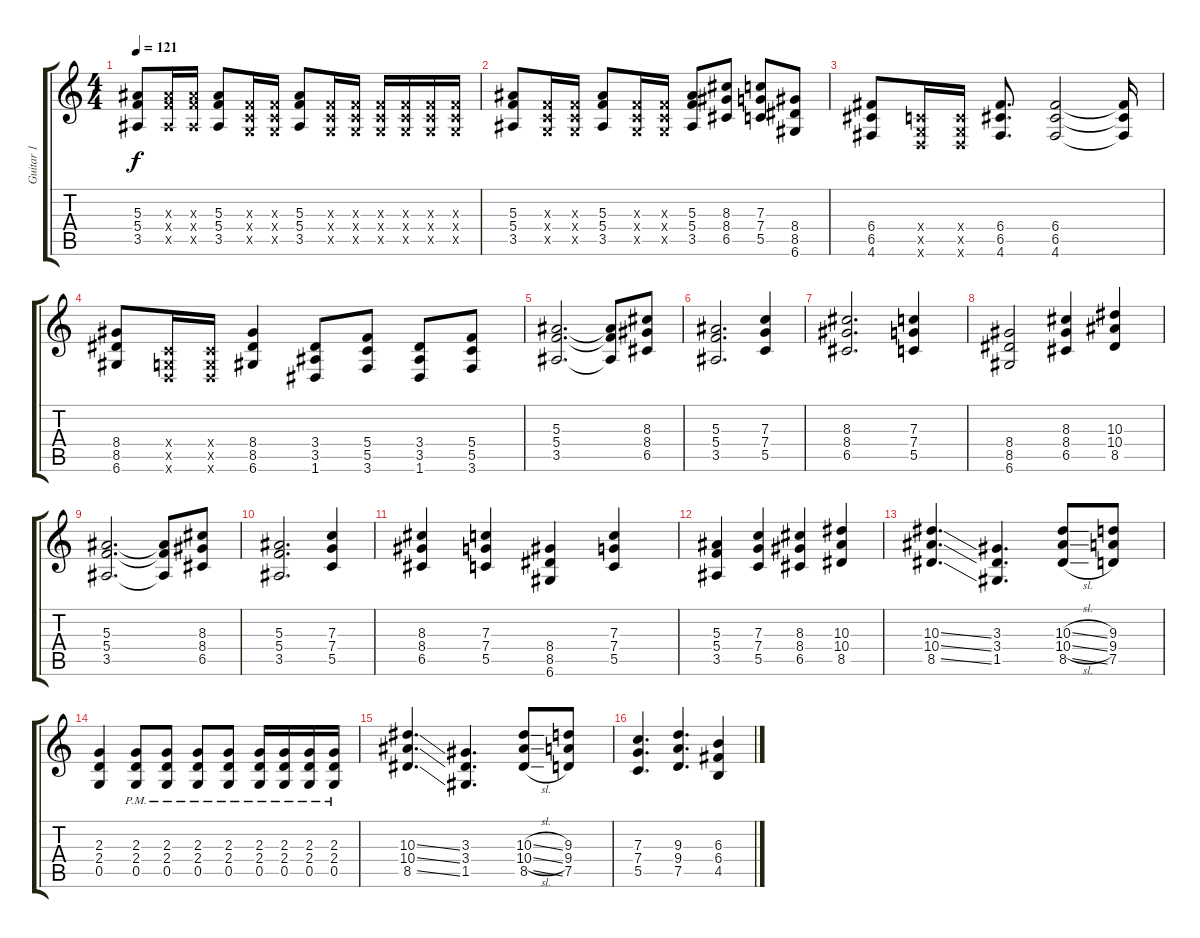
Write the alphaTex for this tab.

\track ("Guitar 1" "Guitar 1") {instrument distortionguitar}
\staff {score tabs}
\tuning (D4 A3 F3 C3 G2 D2) {hide}
\ts (4 4)
\tempo 121
\clef g2
\ks c
(5.3 5.4 3.5).8{dy f} (5.3{x} 5.4{x} 3.5{x}).16 (5.3{x} 5.4{x} 3.5{x}).16 (5.3 5.4 3.5).8 (0.3{x} 0.4{x} 0.5{x}).16 (0.3{x} 0.4{x} 0.5{x}).16 (5.3 5.4 3.5).8 (0.3{x} 0.4{x} 0.5{x}).16 (0.3{x} 0.4{x} 0.5{x}).16 (0.3{x} 0.4{x} 0.5{x}).16 (0.3{x} 0.4{x} 0.5{x}).16 (0.3{x} 0.4{x} 0.5{x}).16 (0.3{x} 0.4{x} 0.5{x}).16 |
(5.3 5.4 3.5).8 (0.3{x} 0.4{x} 0.5{x}).16 (0.3{x} 0.4{x} 0.5{x}).16 (5.3 5.4 3.5).8 (0.3{x} 0.4{x} 0.5{x}).16 (0.3{x} 0.4{x} 0.5{x}).16 (5.3 5.4 3.5).8 (8.3 8.4 6.5).8 (7.3 7.4 5.5).8 (8.4 8.5 6.6).8 |
(6.4 6.5 4.6).8 (0.4{x} 0.5{x} 0.6{x}).16 (0.4{x} 0.5{x} 0.6{x}).16 (6.4 6.5 4.6).8{d} (6.4 6.5 4.6).2 (6.4{t} 6.5{t} 4.6{t}).16 |
(8.4 8.5 6.6).8 (0.4{x} 0.5{x} 0.6{x}).16 (0.4{x} 0.5{x} 0.6{x}).16 (8.4 8.5 6.6).4 (3.4 3.5 1.6).8 (5.4 5.5 3.6).8 (3.4 3.5 1.6).8 (5.4 5.5 3.6).8 |
(5.3 5.4 3.5).2{d} (5.3{t} 5.4{t} 3.5{t}).8 (8.3 8.4 6.5).8 |
(5.3 5.4 3.5).2{d} (7.3 7.4 5.5).4 |
(8.3 8.4 6.5).2{d} (7.3 7.4 5.5).4 |
(8.4 8.5 6.6).2 (8.3 8.4 6.5).4 (10.3 10.4 8.5).4 |
(5.3 5.4 3.5).2{d} (5.3{t} 5.4{t} 3.5{t}).8 (8.3 8.4 6.5).8 |
(5.3 5.4 3.5).2{d} (7.3 7.4 5.5).4 |
(8.3 8.4 6.5).4 (7.3 7.4 5.5).4 (8.4 8.5 6.6).4 (7.3 7.4 5.5).4 |
(5.3 5.4 3.5).4 (7.3 7.4 5.5).4 (8.3 8.4 6.5).4 (10.3 10.4 8.5).4 |
(10.3{ss} 10.4{ss} 8.5{ss}).4{d} (3.3 3.4 1.5).4{d} (10.3{sl} 10.4{sl} 8.5{sl}).8 (9.3 9.4 7.5).8 |
(2.3 2.4 0.5).4 (2.3{pm} 2.4{pm} 0.5{pm}).8 (2.3{pm} 2.4{pm} 0.5{pm}).8 (2.3{pm} 2.4{pm} 0.5{pm}).8 (2.3{pm} 2.4{pm} 0.5{pm}).8 (2.3{pm} 2.4{pm} 0.5{pm}).16 (2.3{pm} 2.4{pm} 0.5{pm}).16 (2.3{pm} 2.4{pm} 0.5{pm}).16 (2.3{pm} 2.4{pm} 0.5{pm}).16 |
(10.3{ss} 10.4{ss} 8.5{ss}).4{d} (3.3 3.4 1.5).4{d} (10.3{sl} 10.4{sl} 8.5{sl}).8 (9.3 9.4 7.5).8 |
(7.3 7.4 5.5).4{d} (9.3 9.4 7.5).4{d} (6.3 6.4 4.5).4
